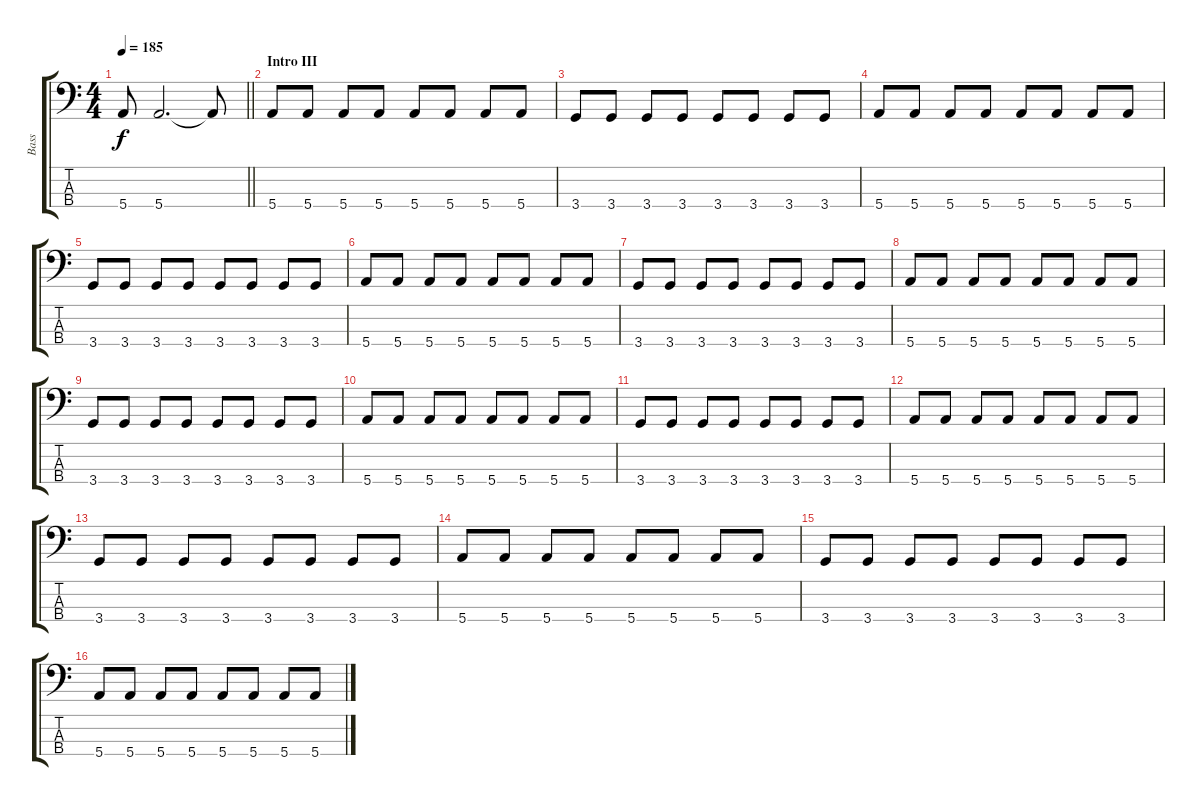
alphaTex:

\track ("Bass" "Bass") {instrument electricbasspick}
\staff {score tabs}
\tuning (G2 D2 A1 E1) {hide}
\ts (4 4)
\tempo 185
\clef f4
\barLineRight lightlight
\ks c
5.4.8{dy f} 5.4.2{d} 5.4{t}.8 |
\section ("" "Intro III")
5.4.8 5.4.8 5.4.8 5.4.8 5.4.8 5.4.8 5.4.8 5.4.8 |
3.4.8 3.4.8 3.4.8 3.4.8 3.4.8 3.4.8 3.4.8 3.4.8 |
5.4.8 5.4.8 5.4.8 5.4.8 5.4.8 5.4.8 5.4.8 5.4.8 |
3.4.8 3.4.8 3.4.8 3.4.8 3.4.8 3.4.8 3.4.8 3.4.8 |
5.4.8 5.4.8 5.4.8 5.4.8 5.4.8 5.4.8 5.4.8 5.4.8 |
3.4.8 3.4.8 3.4.8 3.4.8 3.4.8 3.4.8 3.4.8 3.4.8 |
5.4.8 5.4.8 5.4.8 5.4.8 5.4.8 5.4.8 5.4.8 5.4.8 |
3.4.8 3.4.8 3.4.8 3.4.8 3.4.8 3.4.8 3.4.8 3.4.8 |
5.4.8 5.4.8 5.4.8 5.4.8 5.4.8 5.4.8 5.4.8 5.4.8 |
3.4.8 3.4.8 3.4.8 3.4.8 3.4.8 3.4.8 3.4.8 3.4.8 |
5.4.8 5.4.8 5.4.8 5.4.8 5.4.8 5.4.8 5.4.8 5.4.8 |
3.4.8 3.4.8 3.4.8 3.4.8 3.4.8 3.4.8 3.4.8 3.4.8 |
5.4.8 5.4.8 5.4.8 5.4.8 5.4.8 5.4.8 5.4.8 5.4.8 |
3.4.8 3.4.8 3.4.8 3.4.8 3.4.8 3.4.8 3.4.8 3.4.8 |
5.4.8 5.4.8 5.4.8 5.4.8 5.4.8 5.4.8 5.4.8 5.4.8
